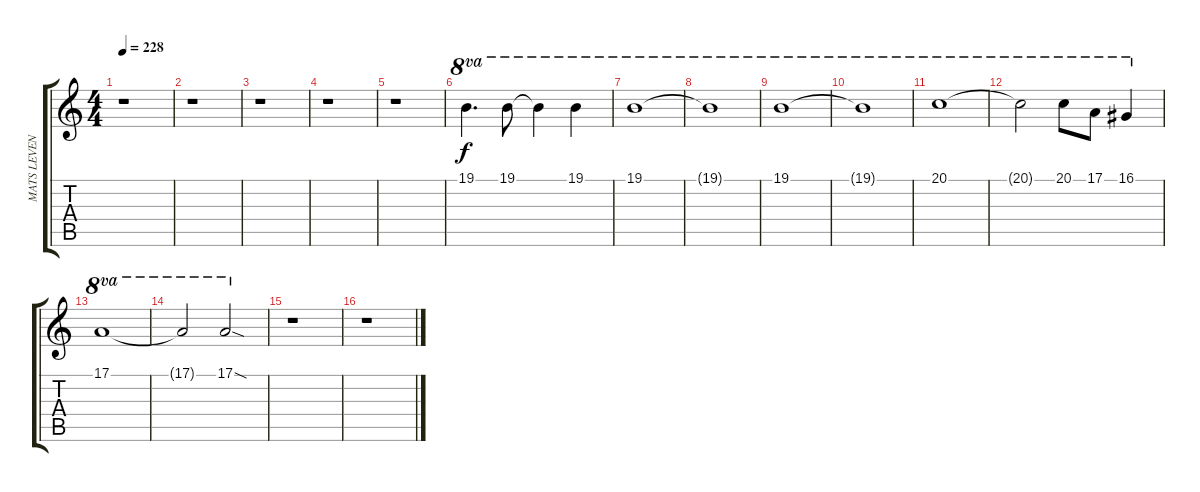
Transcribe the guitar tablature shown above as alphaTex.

\track ("MATS LEVEN" "MATS LEVEN") {instrument lead6voice}
\staff {score tabs}
\tuning (E4 B3 G3 D3 A2 E2) {hide}
\ts (4 4)
\tempo 228
\clef g2
\ks c
r.1{dy f} |
r.1 |
r.1 |
r.1 |
r.1 |
19.1.4{d ot 8va} 19.1.8{ot 8va} 19.1{t}.4{ot 8va} 19.1.4{ot 8va} |
19.1.1{ot 8va} |
19.1{t}.1{ot 8va} |
19.1.1{ot 8va} |
19.1{t}.1{ot 8va} |
20.1.1{ot 8va} |
20.1{t}.2{ot 8va} 20.1.8{ot 8va} 17.1.8{ot 8va} 16.1.4{ot 8va} |
17.1.1{ot 8va} |
17.1{t}.2{ot 8va} 17.1{sod}.2{ot 8va} |
r.1 |
r.1
